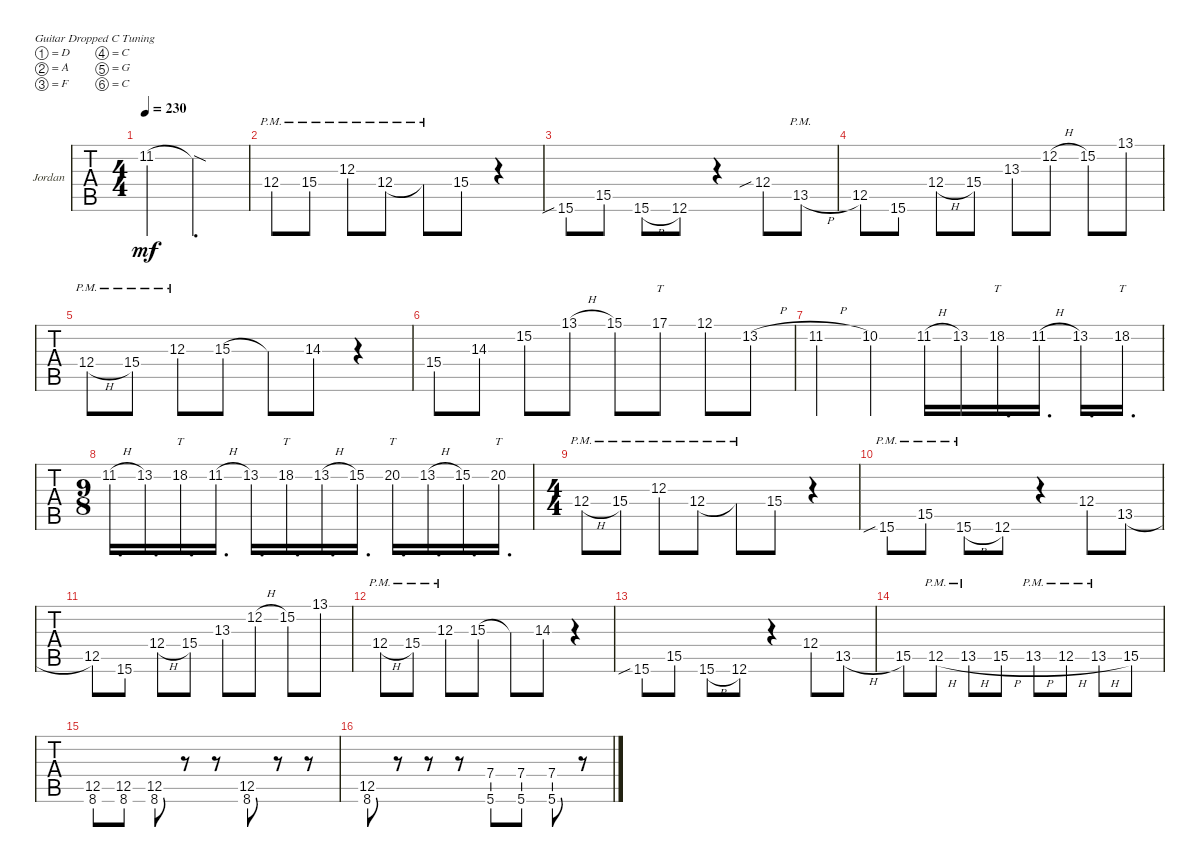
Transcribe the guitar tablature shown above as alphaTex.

\bracketExtendMode groupsimilarinstruments
\firstSystemTrackNameOrientation horizontal
\otherSystemsTrackNameOrientation horizontal
\track ("Jid-Lee" "Jordan") {instrument overdrivenguitar}
\staff {tabs}
\tuning (D4 A3 F3 C3 G2 C2)
\ts (4 4)
\tempo 230
\clef g2
\ks c
11.2.4{dy mf} 11.2{sod t}.2{d} |
12.4{pm}.8 15.4{pm}.8 12.3{pm}.8 12.4{pm}.8 12.4{pm t}.8 15.4.8 r.4 |
15.6{sib}.8 15.5.8 15.6{h}.8 12.6.8 r.4 12.4{sib}.8 13.5{h pm}.8 |
12.5.8 15.6.8 12.4{h}.8 15.4.8 13.3.8 12.2{h}.8 15.2.8 13.1.8 |
12.4{h pm}.8 15.4{pm}.8 12.3{pm}.8 15.3.8 15.3{t}.8 14.3.8 r.4 |
15.4.8 14.3.8 15.2.8 13.1{h}.8 15.1.8 17.1.8{tt} 12.1.8 13.2{h}.8 |
11.2{h}.4 10.2.4 11.2{h}.16 13.2.16 18.2.16{tt d} 11.2{h}.16{d} 13.2.16{d} 18.2.16{tt d} |
\ts (9 8)
11.2{h}.16{d} 13.2.16{d} 18.2.16{tt d} 11.2{h}.16{d} 13.2.16{d} 18.2.16{tt d} 13.2{h}.16{d} 15.2.16{d} 20.2.16{tt d} 13.2{h}.16{d} 15.2.16{d} 20.2.16{tt d} |
\ts (4 4)
12.4{h pm}.8 15.4{pm}.8 12.3{pm}.8 12.4{pm}.8 12.4{pm t}.8 15.4.8 r.4 |
15.6{sib pm}.8 15.5{pm}.8 15.6{h pm}.8 12.6.8 r.4 12.4.8 13.5{h}.8 |
12.5.8 15.6.8 12.4{h}.8 15.4.8 13.3.8 12.2{h}.8 15.2.8 13.1.8 |
12.4{h pm}.8 15.4{pm}.8 12.3{pm}.8 15.3.8 15.3{t}.8 14.3.8 r.4 |
15.6{sib}.8 15.5.8 15.6{h}.8 12.6.8 r.4 12.4.8 13.5{h}.8 |
15.5.8 12.5{h pm}.8 13.5{h pm}.8 15.5{h}.8 13.5{h pm}.8 12.5{h pm}.8 13.5{h pm}.8 15.5.8 |
(12.5 8.6).8 (12.5 8.6).8 (12.5 8.6).8 r.8 r.8 (12.5 8.6).8 r.8 r.8 |
(12.5 8.6).8 r.8 r.8 r.8 (5.6 7.4).8 (5.6 7.4).8 (5.6 7.4).8 r.8
